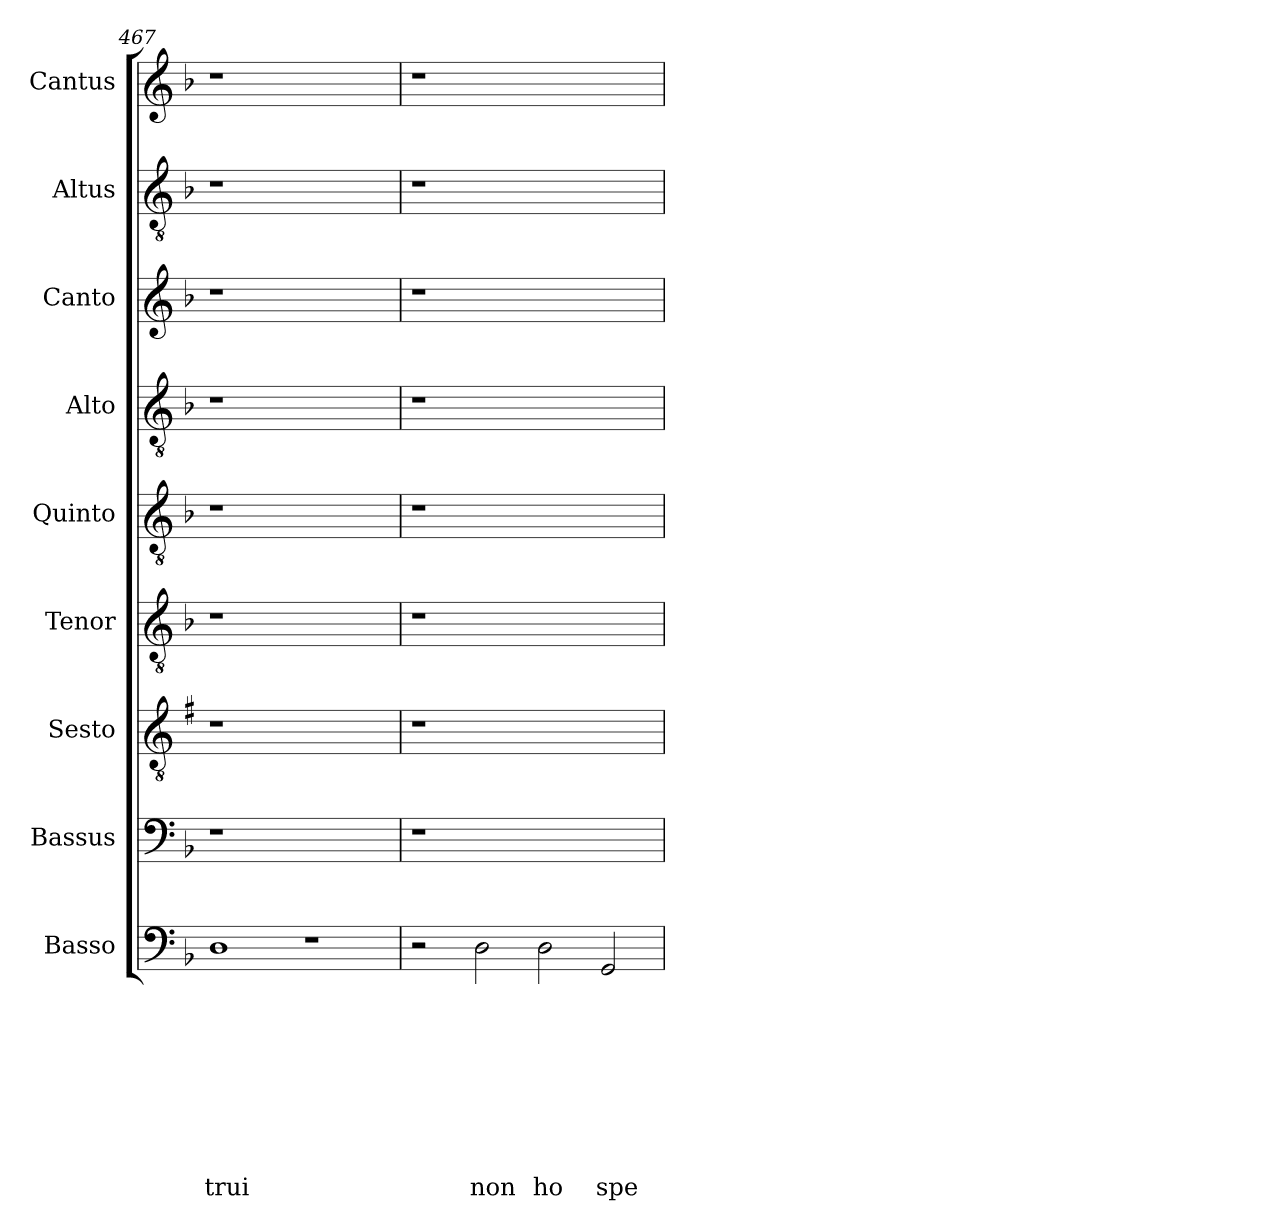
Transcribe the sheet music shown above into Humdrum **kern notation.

**kern	**text	**text	**text	**text	**text	**text	**text	**text	**text	**kern	**kern	**kern	**kern	**kern	**kern	**kern	**kern
*part9	*part9	*part9	*part9	*part9	*part9	*part9	*part9	*part9	*part9	*part8	*part7	*part6	*part5	*part4	*part3	*part2	*part1
*staff9	*staff9	*staff9	*staff9	*staff9	*staff9	*staff9	*staff9	*staff9	*staff9	*staff8	*staff7	*staff6	*staff5	*staff4	*staff3	*staff2	*staff1
*I"Basso	*	*	*	*	*	*	*	*	*	*I"Bassus	*I"Sesto	*I"Tenor	*I"Quinto	*I"Alto	*I"Canto	*I"Altus	*I"Cantus
*	*	*	*	*	*	*	*	*	*	*	*I'Sesto	*I'Tenor	*I'Quinto	*I'Alto	*I'Canto	*I'Altus	*I'Cantus
!!LO:LB:g=z
*clefF4	*	*	*	*	*	*	*	*	*	*clefF4	*clefGv2	*clefGv2	*clefGv2	*clefGv2	*clefG2	*clefGv2	*clefG2
*k[b-]	*	*	*	*	*	*	*	*	*	*k[b-]	*k[f#]	*k[b-]	*k[b-]	*k[b-]	*k[b-]	*k[b-]	*k[b-]
*F:	*	*	*	*	*	*	*	*	*	*F:	*G:	*F:	*F:	*F:	*F:	*F:	*F:
=467	=467	=467	=467	=467	=467	=467	=467	=467	=467	=467	=467	=467	=467	=467	=467	=467	=467
!	!	!	!	!	!	!	!	!	!LO:LY:b	!	!	!	!	!	!	!	!
1D	.	.	.	.	.	.	.	.	-trui	1r	1r	1r	1r	1r	1r	1r	1r
1r	.	.	.	.	.	.	.	.	.	1ryy	1ryy	1ryy	1ryy	1ryy	1ryy	1ryy	1ryy
=468	=468	=468	=468	=468	=468	=468	=468	=468	=468	=468	=468	=468	=468	=468	=468	=468	=468
2r	.	.	.	.	.	.	.	.	.	1r	1r	1r	1r	1r	1r	1r	1r
!	!	!	!	!	!	!	!	!	!LO:LY:b	!	!	!	!	!	!	!	!
2D\	.	.	.	.	.	.	.	.	non	.	.	.	.	.	.	.	.
!	!	!	!	!	!	!	!	!	!LO:LY:b	!	!	!	!	!	!	!	!
2D\	.	.	.	.	.	.	.	.	ho	1ryy	1ryy	1ryy	1ryy	1ryy	1ryy	1ryy	1ryy
!	!	!	!	!	!	!	!	!	!LO:LY:b	!	!	!	!	!	!	!	!
2GG/	.	.	.	.	.	.	.	.	spe-	.	.	.	.	.	.	.	.
=	=	=	=	=	=	=	=	=	=	=	=	=	=	=	=	=	=
*-	*-	*-	*-	*-	*-	*-	*-	*-	*-	*-	*-	*-	*-	*-	*-	*-	*-
